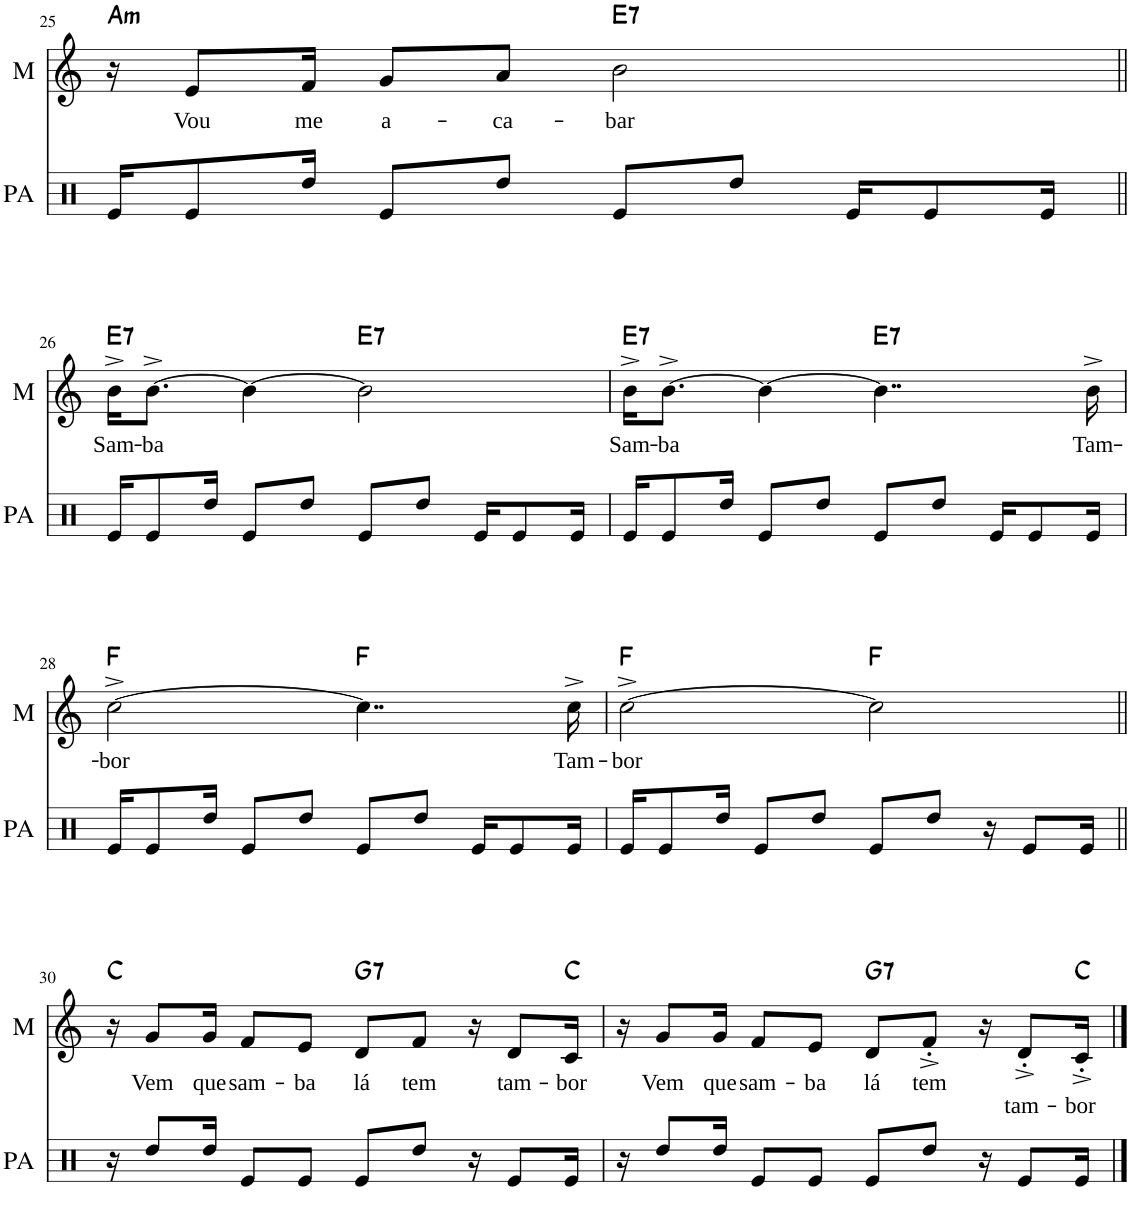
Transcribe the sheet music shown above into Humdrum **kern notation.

**kern	**kern	**kern	**kern	**kern	**kern	**kern	**text	**harte
*part7	*part6	*part5	*part4	*part3	*part2	*part1	*part1	*part1
*staff7	*staff6	*staff5	*staff4	*staff3	*staff2	*staff1	*staff1	*
*I"Partido Alto	*I"Piano grave 2	*I"Piano agudo 2	*I"Piano grave	*I"Piano agudo	*I"Melodia 2	*I"Melodia	*	*
*I'PA	*I'Pg2	*I'Pa2	*I'Pg	*I'Pa	*I'M2	*I'M	*	*
!!LO:PB:g=z
*clefX	*clefF4	*clefG2	*clefF4	*clefG2	*clefG2	*clefG2	*	*
*	*	*	*	*	*Trd1c2	*	*	*
*k[]	*k[]	*k[]	*k[]	*k[]	*k[]	*k[]	*	*
*M4/4	*M4/4	*M4/4	*M4/4	*M4/4	*M4/4	*M4/4	*	*
=25	=25	=25	=25	=25	=25	=25	=25	=25
!	!	!	!	!	!	!	!	!LO:H:kt=m
16Re/KL	8.AA/L	16A]/ 16c]/ 16e]/KL	8.AA/L	16A]/ 16c]/ 16e]/KL	16r	16r	.	A:min
!	!	!	!	!	!	!	!LO:LY:b	!
8Re/	.	8A/ 8c/ 8e/	.	8A/ 8c/ 8e/	8e/L	8e/L	Vou	.
!	!	!	!	!	!	!	!LO:LY:b	!
16Rdd/Jk	16EE/Jk	8A/ 8c/ 8e/J	16EE/Jk	8A/ 8c/ 8e/J	16f/Jk	16f/Jk	me	.
!	!	!	!	!	!	!	!LO:LY:b	!
8Re/L	8.AAA/L	.	8.AAA/L	.	8g/L	8g/L	a-	.
.	.	16A/ 16c/ 16e/KL	.	16A/ 16c/ 16e/KL	.	.	.	.
!	!	!	!	!	!	!	!LO:LY:b	!
8Rdd/J	.	8A/ 8c/ 8e/J	.	8A/ 8c/ 8e/J	8a/J	8a/J	-ca-	.
.	16CC/Jk	.	16CC/Jk	.	.	.	.	.
!	!	!	!	!	!	!	!LO:LY:b	!LO:H:kt=7
8Re/L	8.E/L	8G#X/ 8B/ 8d/ 8f/L	8.E/L	8G#X/ 8B/ 8d/ 8f/L	2b	2b\	-bar	E:7
8Rdd/J	.	8G#/ 8B/ 8d/ 8f/J	.	8G#/ 8B/ 8d/ 8f/J	.	.	.	.
.	16BB/Jk	.	16BB/Jk	.	.	.	.	.
16Re/KL	16EE/KL	8.G#/ 8.B/ 8.d/ 8.f/L	16EE/KL	8.G#/ 8.B/ 8.d/ 8.f/L	.	.	.	.
8Re/	8GG#X/	.	8GG#X/	.	.	.	.	.
16Re/Jk	16EE/Jk	[16G#/ [16B/ [16d/ [16f/Jk	16EE/Jk	[16G#/ [16B/ [16d/ [16f/Jk	.	.	.	.
!!LO:LB:g=z
=26||	=26||	=26||	=26||	=26||	=26||	=26||	=26||	=26||
!	!	!	!	!	!	!	!LO:LY:b	!LO:H:kt=7
16Re/KL	8.E/L	16G#]/ 16B]/ 16d]/ 16f]/KL	8.E/L	16G#]/ 16B]/ 16d]/ 16f]/KL	16b^\KL	16b^\KL	Sam-	E:7
!	!	!	!	!	!	!	!LO:LY:b	!
8Re/	.	8G#X/ 8B/ 8d/ 8f/	.	8G#X/ 8B/ 8d/ 8f/	[8.b^\J	[8.b^\J	-ba	.
16Rdd/Jk	16BB/Jk	8G#/ 8B/ 8d/ 8f/J	16BB/Jk	8G#/ 8B/ 8d/ 8f/J	.	.	.	.
8Re/L	8.EE/L	.	8.EE/L	.	4b_	4b\_	.	.
.	.	16G#/ 16B/ 16d/ 16f/KL	.	16G#/ 16B/ 16d/ 16f/KL	.	.	.	.
8Rdd/J	.	8G#/ 8B/ 8d/ 8f/J	.	8G#/ 8B/ 8d/ 8f/J	.	.	.	.
.	16GG#X/Jk	.	16GG#X/Jk	.	.	.	.	.
!	!	!	!	!	!	!	!	!LO:H:kt=7
8Re/L	8.E/L	8G#/ 8B/ 8d/ 8f/L	8.E/L	8G#/ 8B/ 8d/ 8f/L	2b]	2b\]	.	E:7
8Rdd/J	.	8G#/ 8B/ 8d/ 8f/J	.	8G#/ 8B/ 8d/ 8f/J	.	.	.	.
.	16BB/Jk	.	16BB/Jk	.	.	.	.	.
16Re/KL	16EE/KL	8.G#/ 8.B/ 8.d/ 8.f/L	16EE/KL	8.G#/ 8.B/ 8.d/ 8.f/L	.	.	.	.
8Re/	8GG#/	.	8GG#/	.	.	.	.	.
16Re/Jk	16EE/Jk	[16G#/ [16B/ [16d/ [16f/Jk	16EE/Jk	[16G#/ [16B/ [16d/ [16f/Jk	.	.	.	.
=27	=27	=27	=27	=27	=27	=27	=27	=27
!	!	!	!	!	!	!	!LO:LY:b	!LO:H:kt=7
16Re/KL	8.E/L	16G#]/ 16B]/ 16d]/ 16f]/KL	8.E/L	16G#]/ 16B]/ 16d]/ 16f]/KL	16b^\KL	16b^\KL	Sam-	E:7
!	!	!	!	!	!	!	!LO:LY:b	!
8Re/	.	8G#X/ 8B/ 8d/ 8f/	.	8G#X/ 8B/ 8d/ 8f/	[8.b^\J	[8.b^\J	-ba	.
16Rdd/Jk	16BB/Jk	8G#/ 8B/ 8d/ 8f/J	16BB/Jk	8G#/ 8B/ 8d/ 8f/J	.	.	.	.
8Re/L	8.EE/L	.	8.EE/L	.	4b_	4b\_	.	.
.	.	16G#/ 16B/ 16d/ 16f/KL	.	16G#/ 16B/ 16d/ 16f/KL	.	.	.	.
8Rdd/J	.	8G#/ 8B/ 8d/ 8f/J	.	8G#/ 8B/ 8d/ 8f/J	.	.	.	.
.	16GG#X/Jk	.	16GG#X/Jk	.	.	.	.	.
!	!	!	!	!	!	!	!	!LO:H:kt=7
8Re/L	8.E/L	8G#/ 8B/ 8d/ 8f/L	8.E/L	8G#/ 8B/ 8d/ 8f/L	4..b]	4..b\]	.	E:7
8Rdd/J	.	8G#/ 8B/ 8d/ 8f/J	.	8G#/ 8B/ 8d/ 8f/J	.	.	.	.
.	16BB/Jk	.	16BB/Jk	.	.	.	.	.
16Re/KL	16EE/KL	8.G#/ 8.B/ 8.d/ 8.f/L	16EE/KL	8.G#/ 8.B/ 8.d/ 8.f/L	.	.	.	.
8Re/	8GG#/	.	8GG#/	.	.	.	.	.
!	!	!	!	!	!	!	!LO:LY:b	!
16Re/Jk	16EE/Jk	[16G#/ [16B/ [16d/ [16f/Jk	16EE/Jk	[16G#/ [16B/ [16d/ [16f/Jk	16b^	16b^\	Tam-	.
!!LO:LB:g=z
=28	=28	=28	=28	=28	=28	=28	=28	=28
!	!	!	!	!	!	!	!LO:LY:b	!
16Re/KL	8.F\L	16G#]/ 16B]/ 16d]/ 16f]/KL	8.F\L	16G#]/ 16B]/ 16d]/ 16f]/KL	[2cc^	[2cc^\	-bor	F:maj
8Re/	.	8A/ 8c/ 8f/	.	8A/ 8c/ 8f/	.	.	.	.
16Rdd/Jk	16C\Jk	8A/ 8c/ 8f/J	16C\Jk	8A/ 8c/ 8f/J	.	.	.	.
8Re/L	8.FF/L	.	8.FF/L	.	.	.	.	.
.	.	16A/ 16c/ 16f/KL	.	16A/ 16c/ 16f/KL	.	.	.	.
8Rdd/J	.	8A/ 8c/ 8f/J	.	8A/ 8c/ 8f/J	.	.	.	.
.	16AA/Jk	.	16AA/Jk	.	.	.	.	.
8Re/L	8.F\L	8A/ 8c/ 8f/L	8.F\L	8A/ 8c/ 8f/L	4..cc]	4..cc\]	.	F:maj
8Rdd/J	.	8A/ 8c/ 8f/J	.	8A/ 8c/ 8f/J	.	.	.	.
.	16C\Jk	.	16C\Jk	.	.	.	.	.
16Re/KL	16FF/KL	8.A/ 8.c/ 8.f/L	16FF/KL	8.A/ 8.c/ 8.f/L	.	.	.	.
8Re/	8AA/	.	8AA/	.	.	.	.	.
!	!	!	!	!	!	!	!LO:LY:b	!
16Re/Jk	16FF/Jk	[16A/ [16c/ [16f/Jk	16FF/Jk	[16A/ [16c/ [16f/Jk	16cc^	16cc^\	Tam-	.
=29	=29	=29	=29	=29	=29	=29	=29	=29
!	!	!	!	!	!	!	!LO:LY:b	!
16Re/KL	8.F\L	16A]/ 16c]/ 16f]/KL	8.F\L	16A]/ 16c]/ 16f]/KL	[2cc^	[2cc^\	-bor	F:maj
8Re/	.	8A/ 8c/ 8f/	.	8A/ 8c/ 8f/	.	.	.	.
16Rdd/Jk	16C\Jk	8A/ 8c/ 8f/J	16C\Jk	8A/ 8c/ 8f/J	.	.	.	.
8Re/L	8.FF/L	.	8.FF/L	.	.	.	.	.
.	.	16A/ 16c/ 16f/KL	.	16A/ 16c/ 16f/KL	.	.	.	.
8Rdd/J	.	8A/ 8c/ 8f/J	.	8A/ 8c/ 8f/J	.	.	.	.
.	16AA/Jk	.	16AA/Jk	.	.	.	.	.
8Re/L	8.F\L	8A/ 8c/ 8f/L	8.F\L	8A/ 8c/ 8f/L	2cc]	2cc\]	.	F:maj
8Rdd/J	.	8A/ 8c/ 8f/J	.	8A/ 8c/ 8f/J	.	.	.	.
.	16C\Jk	.	16C\Jk	.	.	.	.	.
16r	16FF/KL	8.A/ 8.c/ 8.f/L	16FF/KL	8.A/ 8.c/ 8.f/L	.	.	.	.
8Re/L	8AA/	.	8AA/	.	.	.	.	.
16Re/Jk	16FF/Jk	[16A/ [16c/ [16f/Jk	16FF/Jk	[16A/ [16c/ [16f/Jk	.	.	.	.
!!LO:LB:g=z
=30||	=30||	=30||	=30||	=30||	=30||	=30||	=30||	=30||
16r	8.C/L	16A]/ 16c]/ 16f]/KL	8.C/L	16A]/ 16c]/ 16f]/KL	16r	16r	.	C:maj
!	!	!	!	!	!	!	!LO:LY:b	!
8Rdd/L	.	8G/ 8c/ 8e/	.	8G/ 8c/ 8e/	8g/L	8g/L	Vem	.
!	!	!	!	!	!	!	!LO:LY:b	!
16Rdd/Jk	16GG/Jk	8G/ 8c/ 8e/J	16GG/Jk	8G/ 8c/ 8e/J	16g/Jk	16g/Jk	que	.
!	!	!	!	!	!	!	!LO:LY:b	!
8Re/L	8.CC/L	.	8.CC/L	.	8f/L	8f/L	sam-	.
.	.	16G/ 16c/ 16e/KL	.	16G/ 16c/ 16e/KL	.	.	.	.
!	!	!	!	!	!	!	!LO:LY:b	!
8Re/J	.	8G/ 8c/ 8e/J	.	8G/ 8c/ 8e/J	8e/J	8e/J	-ba	.
.	16EE/Jk	.	16EE/Jk	.	.	.	.	.
!	!	!	!	!	!	!	!LO:LY:b	!LO:H:kt=7
8Re/L	8.GG/L	8G/ 8B/ 8d/ 8f/L	8.GG/L	8G/ 8B/ 8d/ 8f/L	8d/L	8d/L	lá	G:7
!	!	!	!	!	!	!	!LO:LY:b	!
8Rdd/J	.	8G/ 8B/ 8d/ 8f/J	.	8G/ 8B/ 8d/ 8f/J	8f/J	8f/J	tem	.
.	16DD/Jk	.	16DD/Jk	.	.	.	.	.
16r	16GGG/KL	8.G/ 8.B/ 8.d/ 8.f/L	16GGG/KL	8.G/ 8.B/ 8.d/ 8.f/L	16r	16r	.	.
!	!	!	!	!	!	!	!LO:LY:b	!
8Re/L	8BBB/	.	8BBB/	.	8d/L	8d/L	tam-	.
!	!	!	!	!	!	!	!LO:LY:b	!
16Re/Jk	16GGG/Jk	[16G/ [16c/ [16e/Jk	16GGG/Jk	[16G/ [16c/ [16e/Jk	16c/Jk	16c/Jk	-bor	C:maj
=31	=31	=31	=31	=31	=31	=31	=31	=31
16r	8.C/L	16G]/ 16c]/ 16e]/KL	8.C/L	16G]/ 16c]/ 16e]/KL	16r	16r	.	.
!	!	!	!	!	!	!	!LO:LY:b	!
8Rdd/L	.	8G/ 8c/ 8e/	.	8G/ 8c/ 8e/	8g/L	8g/L	Vem	.
!	!	!	!	!	!	!	!LO:LY:b	!
16Rdd/Jk	16GG/Jk	8G/ 8c/ 8e/J	16GG/Jk	8G/ 8c/ 8e/J	16g/Jk	16g/Jk	que	.
!	!	!	!	!	!	!	!LO:LY:b	!
8Re/L	8.CC/L	.	8.CC/L	.	8f/L	8f/L	sam-	.
.	.	16G/ 16c/ 16e/KL	.	16G/ 16c/ 16e/KL	.	.	.	.
!	!	!	!	!	!	!	!LO:LY:b	!
8Re/J	.	8G/ 8c/ 8e/J	.	8G/ 8c/ 8e/J	8e/J	8e/J	-ba	.
.	16EE/Jk	.	16EE/Jk	.	.	.	.	.
!	!	!	!	!	!	!	!LO:LY:b	!LO:H:kt=7
8Re/L	8.GG/L	8G/ 8B/ 8d/ 8f/L	8.GG/L	8G/ 8B/ 8d/ 8f/L	8d/L	8d/L	lá	G:7
!	!	!	!	!	!	!	!LO:LY:b	!
8Rdd/J	.	8G/ 8B/ 8d/ 8f/J	.	8G/ 8B/ 8d/ 8f/J	8f'^/J	8f'^/J	tem	.
.	16DD/Jk	.	16DD/Jk	.	.	.	.	.
16r	16GGG/KL	8.G/ 8.B/ 8.d/ 8.f/L	16GGG/KL	8.G/ 8.B/ 8.d/ 8.f/L	16r	16r	.	.
!	!	!	!	!	!	!	!LO:LY:b	!
8Re/L	8BBB/	.	8BBB/	.	8d'^/L	8d'^/L	tam-	.
!	!	!	!	!	!	!	!LO:LY:b	!
16Re/Jk	16GGG/Jk	16G/ 16c/ 16e/Jk	16GGG/Jk	16G/ 16c/ 16e/Jk	16c'^/Jk	16c'^/Jk	-bor	C:maj
==	==	==	==	==	==	==	==	==
*-	*-	*-	*-	*-	*-	*-	*-	*-
